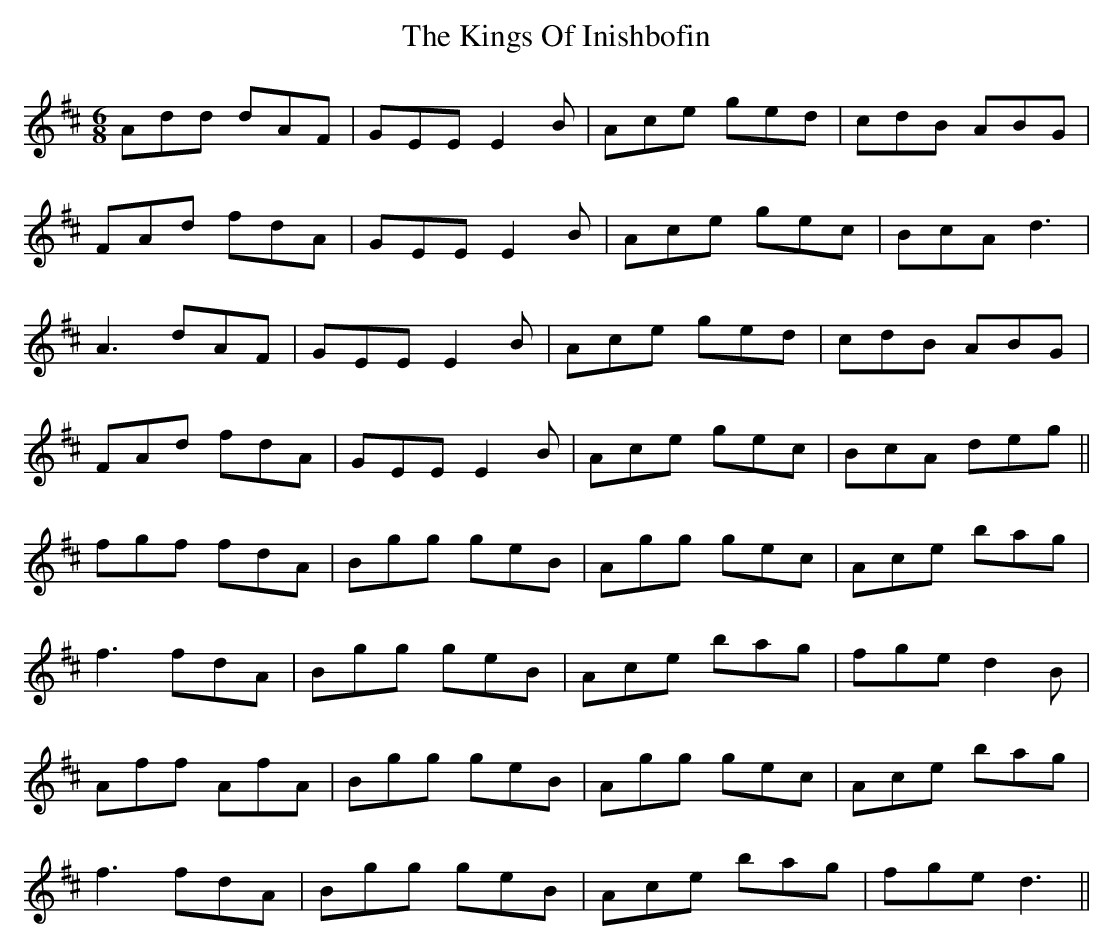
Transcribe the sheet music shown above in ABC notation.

X:1
T: The Kings Of Inishbofin
M: 6/8
L: 1/8
K: Dmaj
Add dAF|GEE E2B|Ace ged|cdB ABG|
FAd fdA|GEE E2B|Ace gec|BcA d3|
A3 dAF|GEE E2B|Ace ged|cdB ABG|
FAd fdA|GEE E2B|Ace gec|BcA deg||
fgf fdA|Bgg geB|Agg gec|Ace bag|
f3 fdA|Bgg geB|Ace bag|fge d2 B|
Aff AfA|Bgg geB|Agg gec|Ace bag|
f3 fdA|Bgg geB|Ace bag|fge d3||
